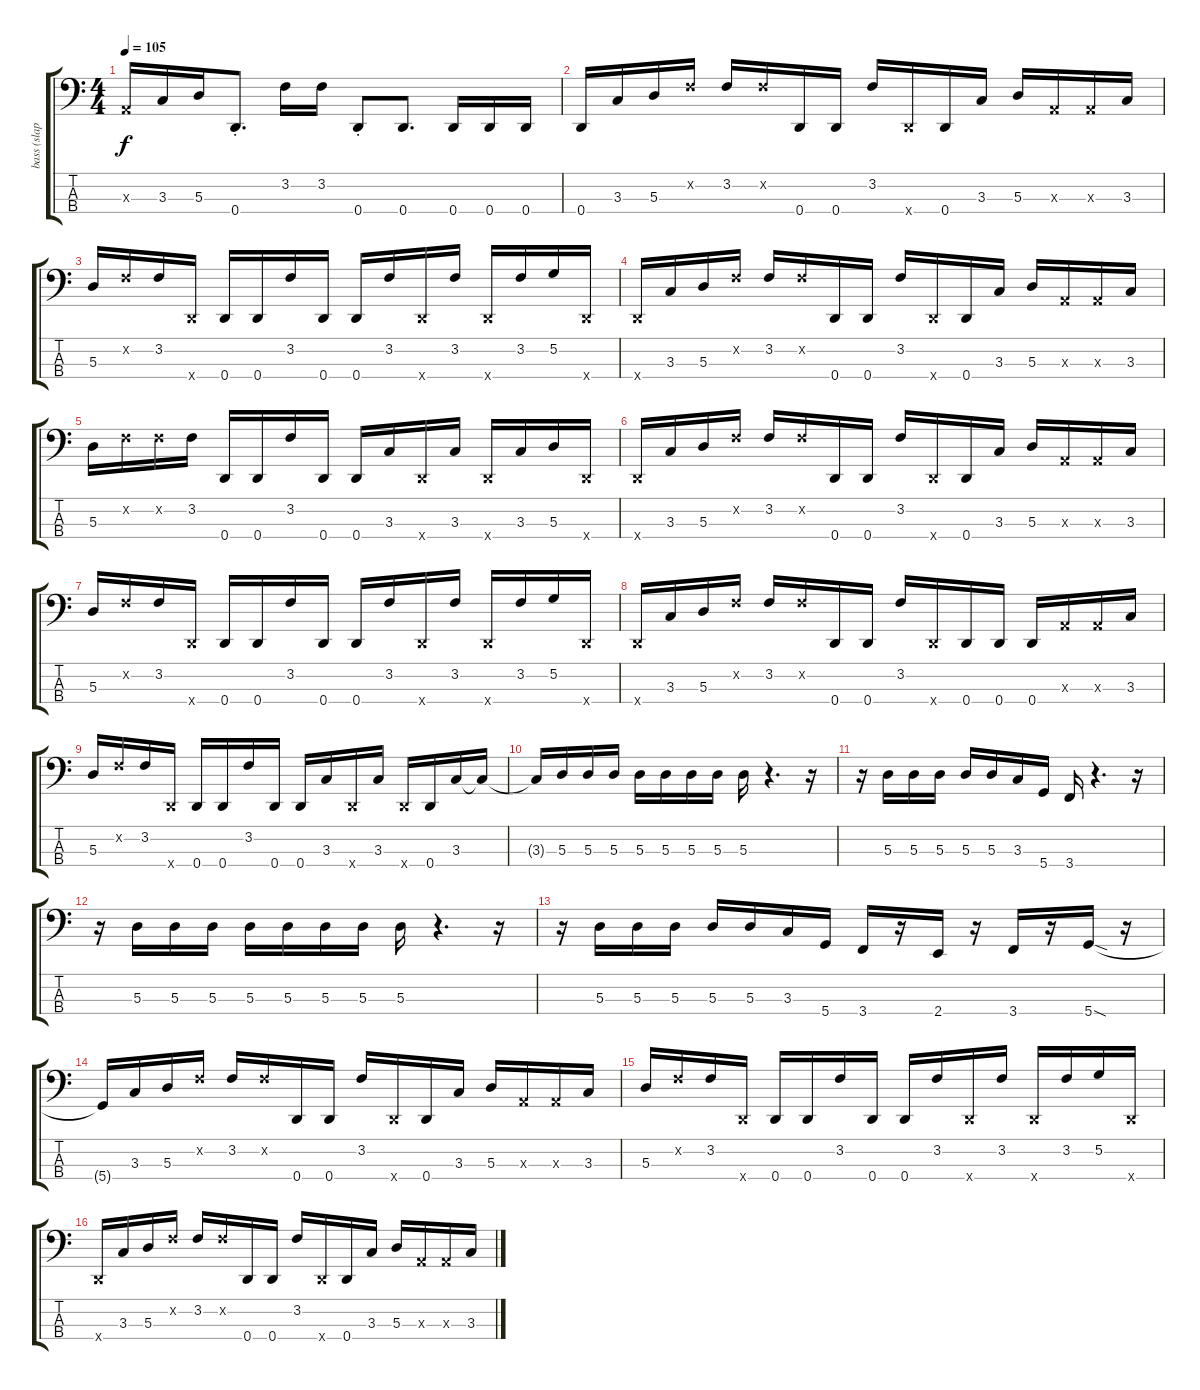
\track ("bass (slap)" "bass (slap") {instrument slapbass1}
\staff {score tabs}
\tuning (G2 D2 A1 D1) {hide}
\ts (4 4)
\tempo 105
\clef f4
\ks c
0.3{x}.16{dy f} 3.3.16 5.3.16 0.4{st}.8{d} 3.2.16 3.2.16 0.4{st}.8 0.4.8{d} 0.4.16 0.4.16 0.4.16 |
0.4.16 3.3.16 5.3.16 3.2{x}.16 3.2.16 3.2{x}.16 0.4.16 0.4.16 3.2.16 0.4{x}.16 0.4.16 3.3.16 5.3.16 0.3{x}.16 0.3{x}.16 3.3.16 |
5.3.16 3.2{x}.16 3.2.16 0.4{x}.16 0.4.16 0.4.16 3.2.16 0.4.16 0.4.16 3.2.16 0.4{x}.16 3.2.16 0.4{x}.16 3.2.16 5.2.16 0.4{x}.16 |
0.4{x}.16 3.3.16 5.3.16 3.2{x}.16 3.2.16 3.2{x}.16 0.4.16 0.4.16 3.2.16 0.4{x}.16 0.4.16 3.3.16 5.3.16 0.3{x}.16 0.3{x}.16 3.3.16 |
5.3.16 3.2{x}.16 3.2{x}.16 3.2.16 0.4.16 0.4.16 3.2.16 0.4.16 0.4.16 3.3.16 0.4{x}.16 3.3.16 0.4{x}.16 3.3.16 5.3.16 0.4{x}.16 |
0.4{x}.16 3.3.16 5.3.16 3.2{x}.16 3.2.16 3.2{x}.16 0.4.16 0.4.16 3.2.16 0.4{x}.16 0.4.16 3.3.16 5.3.16 0.3{x}.16 0.3{x}.16 3.3.16 |
5.3.16 3.2{x}.16 3.2.16 0.4{x}.16 0.4.16 0.4.16 3.2.16 0.4.16 0.4.16 3.2.16 0.4{x}.16 3.2.16 0.4{x}.16 3.2.16 5.2.16 0.4{x}.16 |
0.4{x}.16 3.3.16 5.3.16 3.2{x}.16 3.2.16 3.2{x}.16 0.4.16 0.4.16 3.2.16 0.4{x}.16 0.4.16 0.4.16 0.4.16 0.3{x}.16 0.3{x}.16 3.3.16 |
5.3.16 3.2{x}.16 3.2.16 0.4{x}.16 0.4.16 0.4.16 3.2.16 0.4.16 0.4.16 3.3.16 0.4{x}.16 3.3.16 0.4{x}.16 0.4.16 3.3.16 3.3{t}.16 |
3.3{t}.16 5.3.16 5.3.16 5.3.16 5.3.16 5.3.16 5.3.16 5.3.16 5.3.16 r.4{d} r.16 |
r.16 5.3.16 5.3.16 5.3.16 5.3.16 5.3.16 3.3.16 5.4.16 3.4.16 r.4{d} r.16 |
r.16 5.3.16 5.3.16 5.3.16 5.3.16 5.3.16 5.3.16 5.3.16 5.3.16 r.4{d} r.16 |
r.16 5.3.16 5.3.16 5.3.16 5.3.16 5.3.16 3.3.16 5.4.16 3.4.16 r.16 2.4.16 r.16 3.4.16 r.16 5.4{sod}.16 r.16 |
5.4{t}.16 3.3.16 5.3.16 3.2{x}.16 3.2.16 3.2{x}.16 0.4.16 0.4.16 3.2.16 0.4{x}.16 0.4.16 3.3.16 5.3.16 0.3{x}.16 0.3{x}.16 3.3.16 |
5.3.16 3.2{x}.16 3.2.16 0.4{x}.16 0.4.16 0.4.16 3.2.16 0.4.16 0.4.16 3.2.16 0.4{x}.16 3.2.16 0.4{x}.16 3.2.16 5.2.16 0.4{x}.16 |
0.4{x}.16 3.3.16 5.3.16 3.2{x}.16 3.2.16 3.2{x}.16 0.4.16 0.4.16 3.2.16 0.4{x}.16 0.4.16 3.3.16 5.3.16 0.3{x}.16 0.3{x}.16 3.3.16
